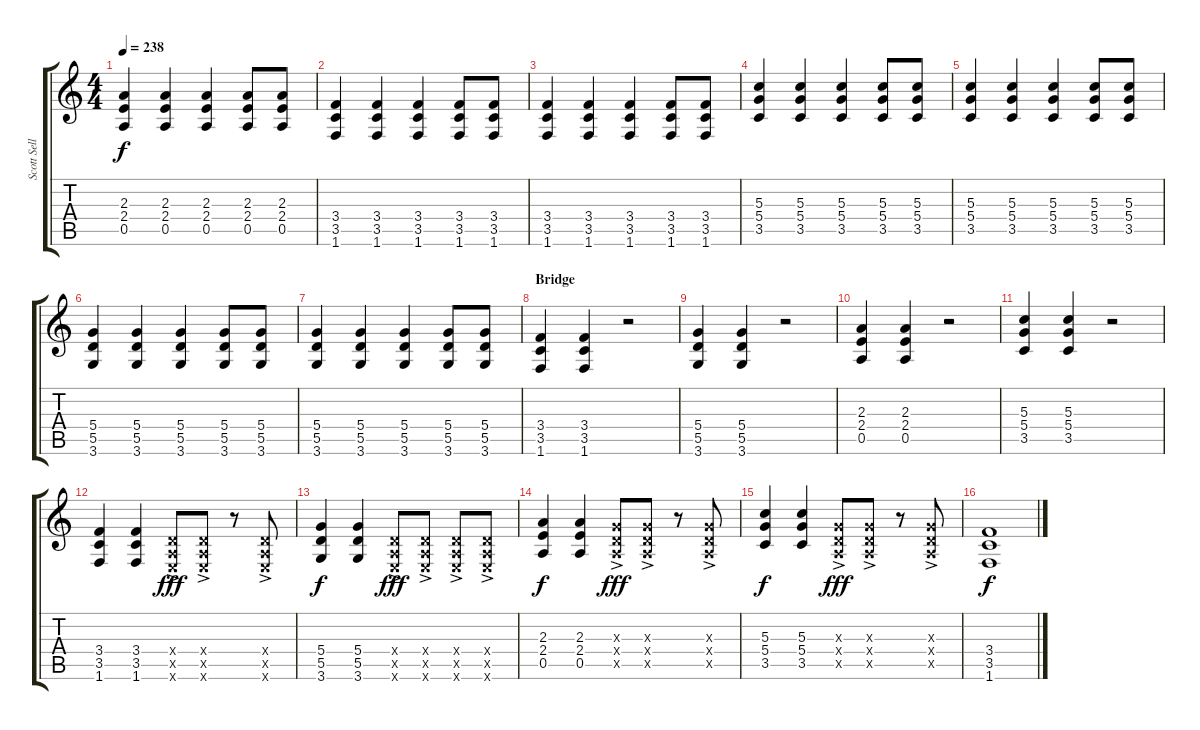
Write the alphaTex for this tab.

\track ("Scott Sellers" "Scott Sell") {instrument electricguitarclean}
\staff {score tabs}
\tuning (E4 B3 G3 D3 A2 E2) {hide}
\ts (4 4)
\tempo 238
\clef g2
\ks c
(2.3 2.4 0.5).4{dy f} (2.3 2.4 0.5).4 (2.3 2.4 0.5).4 (2.3 2.4 0.5).8 (2.3 2.4 0.5).8 |
(3.4 3.5 1.6).4 (3.4 3.5 1.6).4 (3.4 3.5 1.6).4 (3.4 3.5 1.6).8 (3.4 3.5 1.6).8 |
(3.4 3.5 1.6).4 (3.4 3.5 1.6).4 (3.4 3.5 1.6).4 (3.4 3.5 1.6).8 (3.4 3.5 1.6).8 |
(5.3 5.4 3.5).4 (5.3 5.4 3.5).4 (5.3 5.4 3.5).4 (5.3 5.4 3.5).8 (5.3 5.4 3.5).8 |
(5.3 5.4 3.5).4 (5.3 5.4 3.5).4 (5.3 5.4 3.5).4 (5.3 5.4 3.5).8 (5.3 5.4 3.5).8 |
(5.4 5.5 3.6).4 (5.4 5.5 3.6).4 (5.4 5.5 3.6).4 (5.4 5.5 3.6).8 (5.4 5.5 3.6).8 |
(5.4 5.5 3.6).4 (5.4 5.5 3.6).4 (5.4 5.5 3.6).4 (5.4 5.5 3.6).8 (5.4 5.5 3.6).8 |
\section ("" "Bridge")
(3.4 3.5 1.6).4 (3.4 3.5 1.6).4 r.2 |
(5.4 5.5 3.6).4 (5.4 5.5 3.6).4 r.2 |
(2.3 2.4 0.5).4 (2.3 2.4 0.5).4 r.2 |
(5.3 5.4 3.5).4 (5.3 5.4 3.5).4 r.2 |
(3.4 3.5 1.6).4 (3.4 3.5 1.6).4 (0.4{ac x} 0.5{ac x} 0.6{ac x}).8{dy fff} (0.4{ac x} 0.5{ac x} 0.6{ac x}).8 r.8 (0.4{ac x} 0.5{ac x} 0.6{ac x}).8 |
(5.4 5.5 3.6).4{dy f} (5.4 5.5 3.6).4 (0.4{ac x} 0.5{ac x} 0.6{ac x}).8{dy fff} (0.4{ac x} 0.5{ac x} 0.6{ac x}).8 (0.4{ac x} 0.5{ac x} 0.6{ac x}).8 (0.4{ac x} 0.5{ac x} 0.6{ac x}).8 |
(2.3 2.4 0.5).4{dy f} (2.3 2.4 0.5).4 (0.3{ac x} 0.4{ac x} 0.5{ac x}).8{dy fff} (0.3{ac x} 0.4{ac x} 0.5{ac x}).8 r.8 (0.3{ac x} 0.4{ac x} 0.5{ac x}).8 |
(5.3 5.4 3.5).4{dy f} (5.3 5.4 3.5).4 (0.3{ac x} 0.4{ac x} 0.5{ac x}).8{dy fff} (0.3{ac x} 0.4{ac x} 0.5{ac x}).8 r.8 (0.3{ac x} 0.4{ac x} 0.5{ac x}).8 |
(3.4 3.5 1.6).1{dy f}
